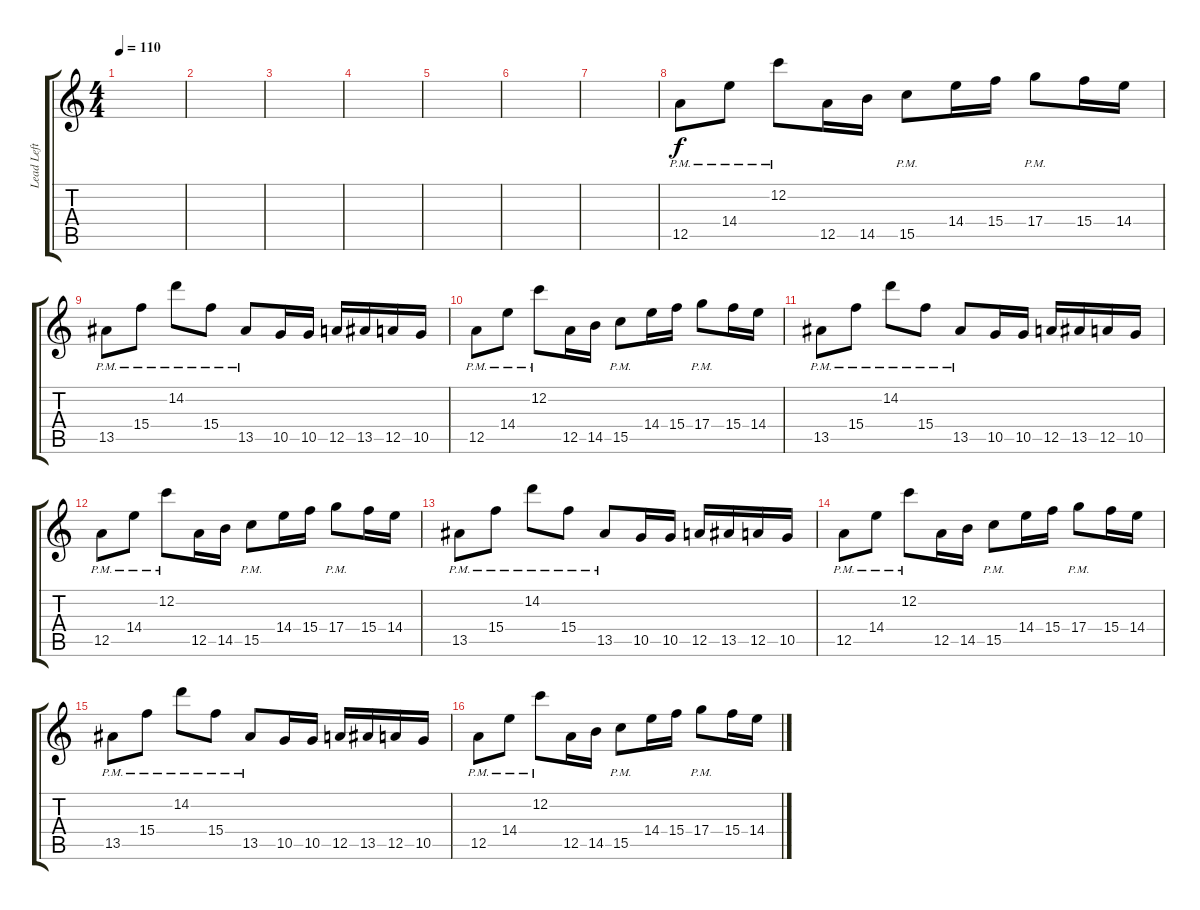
\track ("Lead Left" "Lead Left") {instrument overdrivenguitar}
\staff {score tabs}
\tuning (F4 C4 G3 D3 A2 E2) {hide}
\ts (4 4)
\tempo 110
\clef g2
\ks c
|
|
|
|
|
|
|
12.5{pm}.8 14.4{pm}.8 12.2{pm}.8 12.5.16 14.5.16 15.5{pm}.8 14.4.16 15.4.16 17.4{pm}.8 15.4.16 14.4.16 |
13.5{pm}.8 15.4{pm}.8 14.2{pm}.8 15.4{pm}.8 13.5{pm}.8 10.5.16 10.5.16 12.5.16 13.5.16 12.5.16 10.5.16 |
12.5{pm}.8 14.4{pm}.8 12.2{pm}.8 12.5.16 14.5.16 15.5{pm}.8 14.4.16 15.4.16 17.4{pm}.8 15.4.16 14.4.16 |
13.5{pm}.8 15.4{pm}.8 14.2{pm}.8 15.4{pm}.8 13.5{pm}.8 10.5.16 10.5.16 12.5.16 13.5.16 12.5.16 10.5.16 |
12.5{pm}.8 14.4{pm}.8 12.2{pm}.8 12.5.16 14.5.16 15.5{pm}.8 14.4.16 15.4.16 17.4{pm}.8 15.4.16 14.4.16 |
13.5{pm}.8 15.4{pm}.8 14.2{pm}.8 15.4{pm}.8 13.5{pm}.8 10.5.16 10.5.16 12.5.16 13.5.16 12.5.16 10.5.16 |
12.5{pm}.8 14.4{pm}.8 12.2{pm}.8 12.5.16 14.5.16 15.5{pm}.8 14.4.16 15.4.16 17.4{pm}.8 15.4.16 14.4.16 |
13.5{pm}.8 15.4{pm}.8 14.2{pm}.8 15.4{pm}.8 13.5{pm}.8 10.5.16 10.5.16 12.5.16 13.5.16 12.5.16 10.5.16 |
12.5{pm}.8 14.4{pm}.8 12.2{pm}.8 12.5.16 14.5.16 15.5{pm}.8 14.4.16 15.4.16 17.4{pm}.8 15.4.16 14.4.16
